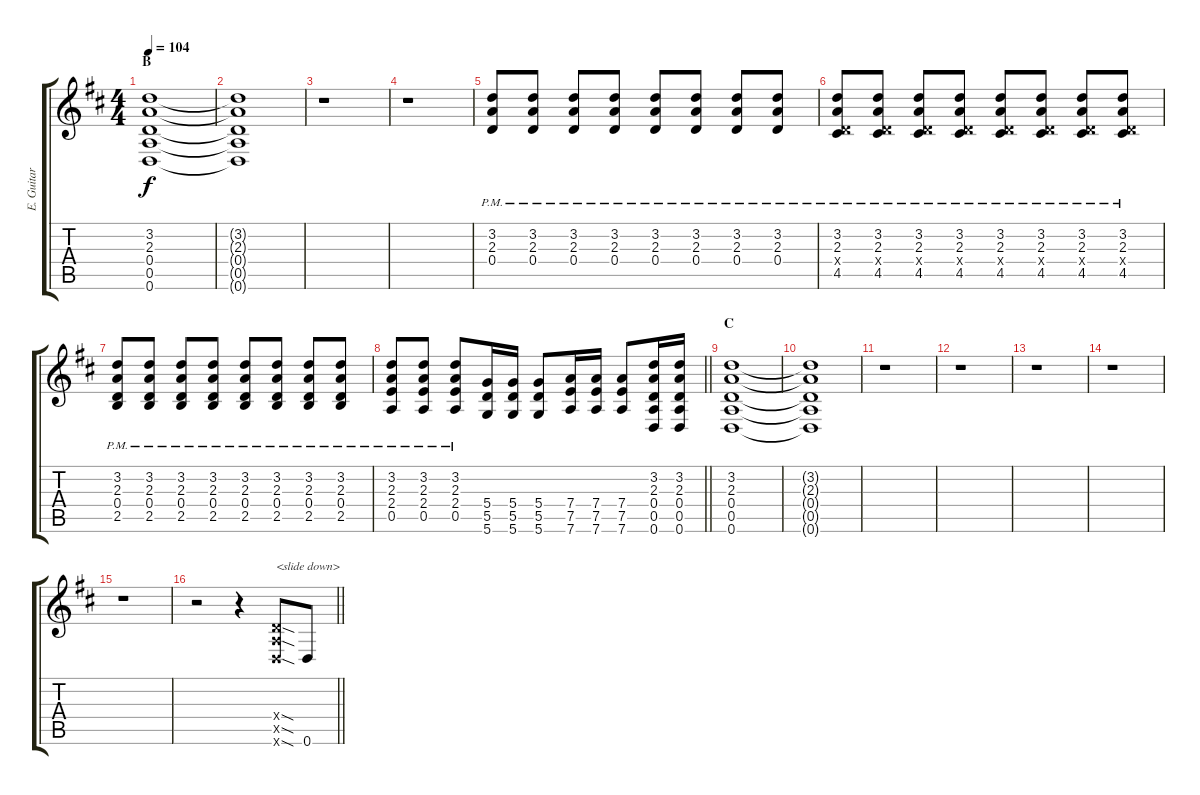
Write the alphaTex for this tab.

\track ("E. Guitar I" "E. Guitar ") {instrument overdrivenguitar}
\staff {score tabs}
\tuning (E4 B3 G3 D3 A2 D2) {hide}
\ts (4 4)
\section ("" "B")
\tempo 104
\clef g2
\ks d
(3.2 2.3 0.4 0.5 0.6).1{dy f} |
(3.2{t} 2.3{t} 0.4{t} 0.5{t} 0.6{t}).1{volume 0} |
r.1{volume 13} |
r.1 |
(3.2{pm} 2.3{pm} 0.4{pm}).8 (3.2{pm} 2.3{pm} 0.4{pm}).8 (3.2{pm} 2.3{pm} 0.4{pm}).8 (3.2{pm} 2.3{pm} 0.4{pm}).8 (3.2{pm} 2.3{pm} 0.4{pm}).8 (3.2{pm} 2.3{pm} 0.4{pm}).8 (3.2{pm} 2.3{pm} 0.4{pm}).8 (3.2{pm} 2.3{pm} 0.4{pm}).8 |
(3.2{pm} 2.3{pm} 0.4{x} 4.5{pm}).8 (3.2{pm} 2.3{pm} 0.4{x} 4.5{pm}).8 (3.2{pm} 2.3{pm} 0.4{x} 4.5{pm}).8 (3.2{pm} 2.3{pm} 0.4{x} 4.5{pm}).8 (3.2{pm} 2.3{pm} 0.4{x} 4.5{pm}).8 (3.2{pm} 2.3{pm} 0.4{x} 4.5{pm}).8 (3.2{pm} 2.3{pm} 0.4{x} 4.5{pm}).8 (3.2{pm} 2.3{pm} 0.4{x} 4.5{pm}).8 |
(3.2{pm} 2.3{pm} 0.4{pm} 2.5{pm}).8 (3.2{pm} 2.3{pm} 0.4{pm} 2.5{pm}).8 (3.2{pm} 2.3{pm} 0.4{pm} 2.5{pm}).8 (3.2{pm} 2.3{pm} 0.4{pm} 2.5{pm}).8 (3.2{pm} 2.3{pm} 0.4{pm} 2.5{pm}).8 (3.2{pm} 2.3{pm} 0.4{pm} 2.5{pm}).8 (3.2{pm} 2.3{pm} 0.4{pm} 2.5{pm}).8 (3.2{pm} 2.3{pm} 0.4{pm} 2.5{pm}).8 |
\barLineRight lightlight
(3.2{pm} 2.3{pm} 2.4{pm} 0.5{pm}).8 (3.2{pm} 2.3{pm} 2.4{pm} 0.5{pm}).8 (3.2{pm} 2.3{pm} 2.4{pm} 0.5{pm}).8 (5.4 5.5 5.6).16 (5.4 5.5 5.6).16 (5.4 5.5 5.6).8 (7.4 7.5 7.6).16 (7.4 7.5 7.6).16 (7.4 7.5 7.6).8 (3.2 2.3 0.4 0.5 0.6).16 (3.2 2.3 0.4 0.5 0.6).16 |
\section ("" "C")
(3.2 2.3 0.4 0.5 0.6).1 |
(3.2{t} 2.3{t} 0.4{t} 0.5{t} 0.6{t}).1{volume 0} |
r.1{volume 13} |
r.1 |
r.1 |
r.1 |
r.1 |
\barLineRight lightlight
r.2 r.4 (0.4{sod x} 0.5{sod x} 0.6{sod x}).8{txt "<slide down>"} 0.6.8
